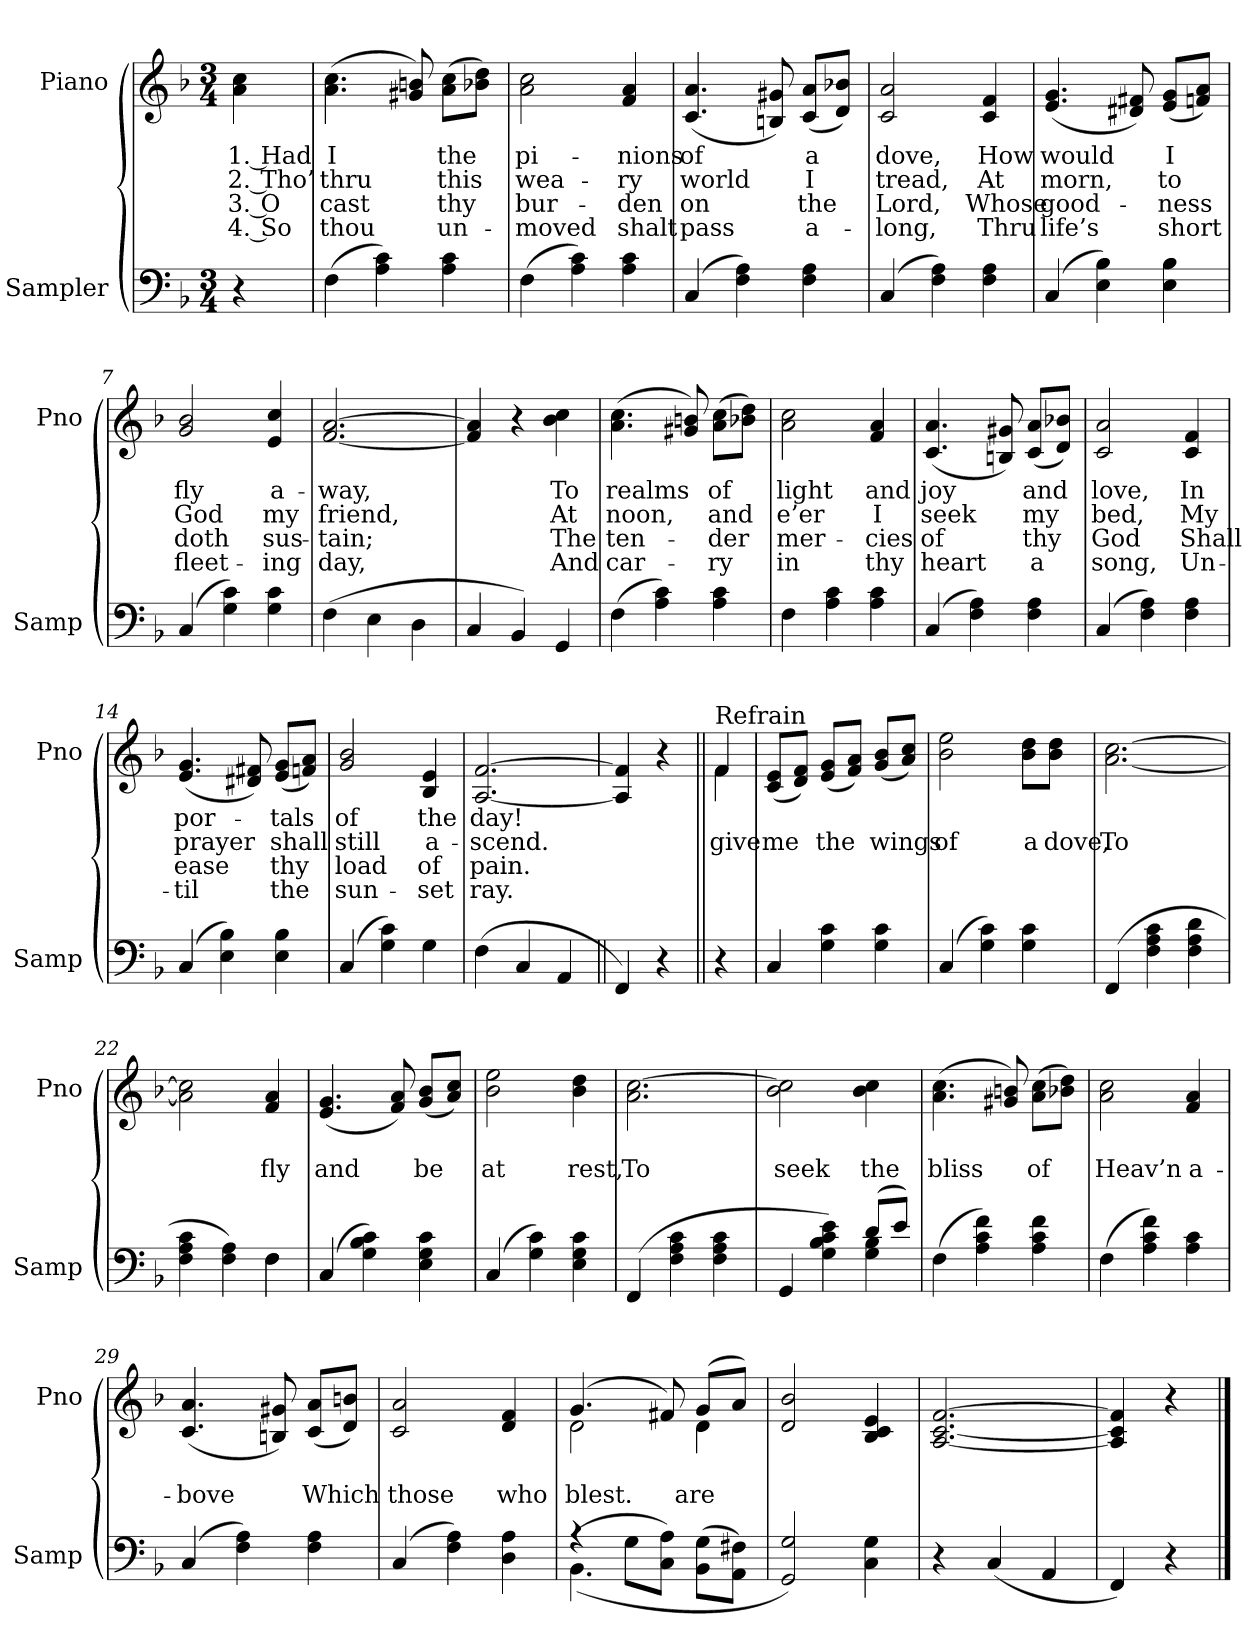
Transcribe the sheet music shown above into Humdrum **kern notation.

**kern	**kern	**text	**text	**text	**text
*part2	*part1	*part1	*part1	*part1	*part1
*staff2	*staff1	*staff1	*staff1	*staff1	*staff1
*I"Sampler	*I"Piano	*	*	*	*
*I'Samp	*I'Pno	*	*	*	*
*clefF4	*clefG2	*	*	*	*
*k[b-]	*k[b-]	*	*	*	*
*F:	*F:	*	*	*	*
*M3/4	*M3/4	*	*	*	*
=1	=1	=1	=1	=1	=1
4r	4a 4cc	1. Had	2. Tho’	3. O	4. So
=2	=2	=2	=2	=2	=2
(4F	(4.a 4.cc	I	thru	cast	thou
4A 4c)	.	.	.	.	.
.	8g#X 8bn)	.	.	.	.
4A 4c	(8a\ 8cc\L	the	this	thy	un-
.	8b-X\ 8dd\J)	.	.	.	.
=3	=3	=3	=3	=3	=3
(4F	2a 2cc	pi-	wea-	bur-	-moved
4A 4c)	.	.	.	.	.
4A 4c	4f 4a	-nions	-ry	-den	shalt
=4	=4	=4	=4	=4	=4
(4C	(4.c 4.a	of	world	on	pass
4F 4A)	.	.	.	.	.
.	8Bn 8g#X)	.	.	.	.
4F 4A	(8c/ 8a/L	a	I	the	a-
.	8d/ 8b-X/J)	.	.	.	.
=5	=5	=5	=5	=5	=5
(4C	2c 2a	dove,	tread,	Lord,	-long,
4F 4A)	.	.	.	.	.
4F 4A	4c 4f	How	At	Whose	Thru
=6	=6	=6	=6	=6	=6
(4C	(4.e 4.g	would	morn,	good-	life’s
4E 4B-)	.	.	.	.	.
.	8d#X 8f#X)	.	.	.	.
4E 4B-	(8e/ 8g/L	I	to	-ness	short
.	8fn/ 8a/J)	.	.	.	.
=7	=7	=7	=7	=7	=7
(4C	2g 2b-	fly	God	doth	fleet-
4G 4c)	.	.	.	.	.
4G 4c	4e 4cc	a-	my	sus-	-ing
=8	=8	=8	=8	=8	=8
(4F	[2.f [2.a	-way,	friend,	-tain;	day,
4E	.	.	.	.	.
4D	.	.	.	.	.
=9	=9	=9	=9	=9	=9
4C	4f] 4a]	.	.	.	.
4BB-)	4r	.	.	.	.
4GG	4b- 4cc	To	At	The	And
=10	=10	=10	=10	=10	=10
(4F	(4.a 4.cc	realms	noon,	ten-	car-
4A 4c)	.	.	.	.	.
.	8g#X 8bn)	.	.	.	.
4A 4c	(8a\ 8cc\L	of	and	-der	-ry
.	8b-X\ 8dd\J)	.	.	.	.
=11	=11	=11	=11	=11	=11
4F	2a 2cc	light	e’er	mer-	in
4A 4c	.	.	.	.	.
4A 4c	4f 4a	and	I	-cies	thy
=12	=12	=12	=12	=12	=12
(4C	(4.c 4.a	joy	seek	of	heart
4F 4A)	.	.	.	.	.
.	8Bn 8g#X)	.	.	.	.
4F 4A	(8c/ 8a/L	and	my	thy	a
.	8d/ 8b-X/J)	.	.	.	.
=13	=13	=13	=13	=13	=13
(4C	2c 2a	love,	bed,	God	song,
4F 4A)	.	.	.	.	.
4F 4A	4c 4f	In	My	Shall	Un-
=14	=14	=14	=14	=14	=14
(4C	(4.e 4.g	por-	prayer	ease	-til
4E 4B-)	.	.	.	.	.
.	8d#X 8f#X)	.	.	.	.
4E 4B-	(8e/ 8g/L	-tals	shall	thy	the
.	8fn/ 8a/J)	.	.	.	.
=15	=15	=15	=15	=15	=15
(4C	2g 2b-	of	still	load	sun-
4G 4c)	.	.	.	.	.
4G	4B- 4e	the	a-	of	-set
=16	=16	=16	=16	=16	=16
(4F	[2.A [2.f	day!	-scend.	pain.	ray.
4C	.	.	.	.	.
4AA	.	.	.	.	.
=17||	=17	=17	=17	=17	=17
4FF)	4A] 4f]	.	.	.	.
4r	4r	.	.	.	.
=18||	=18||	=18||	=18||	=18||	=18||
*	*^	*	*	*	*
!	!LO:TX:t=Refrain	!	!	!	!	!
4r	4f/	4f	.	give	.	.
*	*v	*v	*	*	*	*
=19	=19	=19	=19	=19	=19
4C	(8c/ 8e/L	.	me	.	.
.	8d/ 8f/J)	.	.	.	.
4G 4c	(8e/ 8g/L	.	the	.	.
.	8f/ 8a/J)	.	.	.	.
4G 4c	(8g/ 8b-/L	.	wings	.	.
.	8a/ 8cc/J)	.	.	.	.
=20	=20	=20	=20	=20	=20
(4C	2b- 2ee	.	of	.	.
4G 4c)	.	.	.	.	.
4G 4c	8b-\ 8dd\L	.	a	.	.
.	8b-\ 8dd\J	.	dove,	.	.
=21	=21	=21	=21	=21	=21
(4FF	[2.a [2.cc	.	To	.	.
4F 4A 4c	.	.	.	.	.
4F 4A 4d	.	.	.	.	.
=22	=22	=22	=22	=22	=22
*^	*	*	*	*	*
4F 4A 4c	2ryy	2a] 2cc]	.	.	.	.
4F 4A)	.	.	.	.	.	.
4F\	4F	4f 4a	.	fly	.	.
*v	*v	*	*	*	*	*
=23	=23	=23	=23	=23	=23
(4C	(4.e 4.g	.	and	.	.
4G 4B- 4c)	.	.	.	.	.
.	8f 8a)	.	.	.	.
4E 4G 4c	(8g/ 8b-/L	.	be	.	.
.	8a/ 8cc/J)	.	.	.	.
=24	=24	=24	=24	=24	=24
(4C	2b- 2ee	.	at	.	.
4G 4c)	.	.	.	.	.
4E 4G 4c	4b- 4dd	.	rest,	.	.
=25	=25	=25	=25	=25	=25
(4FF	2.a [2.cc	.	To	.	.
4F 4A 4c	.	.	.	.	.
4F 4A 4c	.	.	.	.	.
=26	=26	=26	=26	=26	=26
*^	*	*	*	*	*
4GG	2ryy	2b- 2cc]	.	seek	.	.
4G 4B- 4c 4e)	.	.	.	.	.	.
(8d/L	4G 4B-	4b- 4cc	.	the	.	.
8e/J)	.	.	.	.	.	.
*v	*v	*	*	*	*	*
=27	=27	=27	=27	=27	=27
(4F	(4.a 4.cc	.	bliss	.	.
4A 4c 4f)	.	.	.	.	.
.	8g#X 8bn)	.	.	.	.
4A 4c 4f	(8a\ 8cc\L	.	of	.	.
.	8b-X\ 8dd\J)	.	.	.	.
=28	=28	=28	=28	=28	=28
(4F	2a 2cc	.	Heav’n	.	.
4A 4c 4f)	.	.	.	.	.
4A 4c	4f 4a	.	a-	.	.
=29	=29	=29	=29	=29	=29
(4C	(4.c 4.a	.	-bove	.	.
4F 4A)	.	.	.	.	.
.	8Bn 8g#X)	.	.	.	.
4F 4A	(8c/ 8a/L	.	Which	.	.
.	8d/ 8bn/J)	.	.	.	.
=30	=30	=30	=30	=30	=30
(4C	2c 2a	.	those	.	.
4F 4A)	.	.	.	.	.
4D 4A	4d 4f	.	who	.	.
=31	=31	=31	=31	=31	=31
*^	*^	*	*	*	*
(4r	(4.BB-	(4.g/	2d	.	blest.	.	.
8G\L	.	.	.	.	.	.	.
8C\ 8A\J)	4.ryy	8f#X/)	.	.	.	.	.
(8BB-\ 8G\L	.	(8g/L	4d	.	are	.	.
8AA\ 8F#X\J)	.	8a/J)	.	.	.	.	.
*v	*v	*	*	*	*	*	*
*	*v	*v	*	*	*	*
=32	=32	=32	=32	=32	=32
2GG 2G)	2d 2b-	.	.	.	.
4C 4G	4B- 4c 4e	.	.	.	.
=33	=33	=33	=33	=33	=33
4r	[2.A [2.c [2.f	.	.	.	.
(4C	.	.	.	.	.
4AA	.	.	.	.	.
=34	=34	=34	=34	=34	=34
4FF)	4A] 4c] 4f]	.	.	.	.
4r	4r	.	.	.	.
==	==	==	==	==	==
*-	*-	*-	*-	*-	*-
